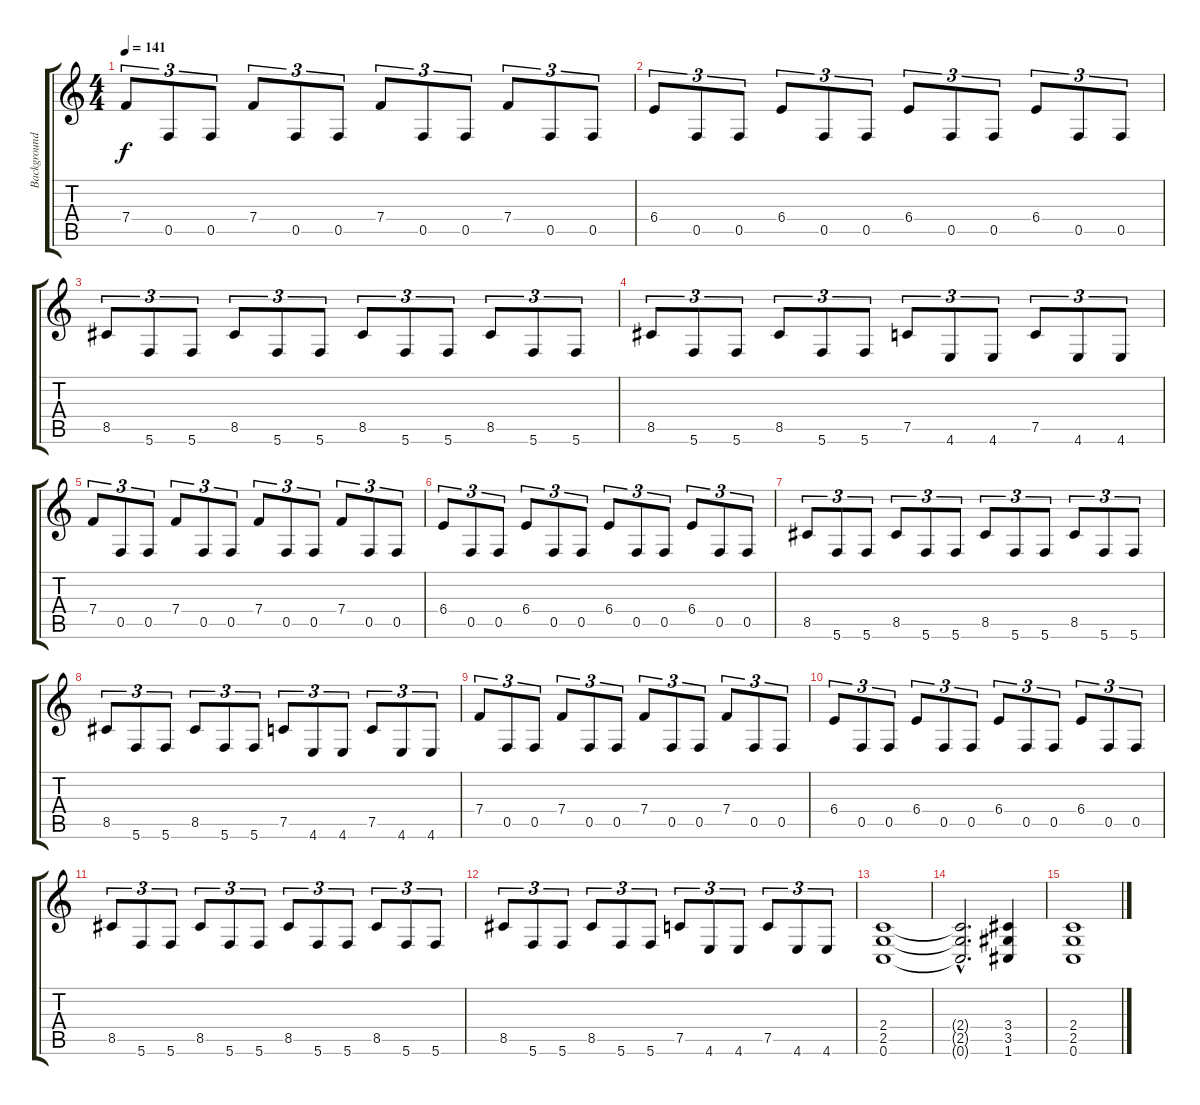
\track ("Background" "Background") {instrument distortionguitar}
\staff {score tabs}
\tuning (C4 G3 Eb3 Bb2 F2 C2) {hide}
\ts (4 4)
\tempo 141
\clef g2
\ks c
7.4.8{tu (3 2) dy f} 0.5.8{tu (3 2)} 0.5.8{tu (3 2)} 7.4.8{tu (3 2)} 0.5.8{tu (3 2)} 0.5.8{tu (3 2)} 7.4.8{tu (3 2)} 0.5.8{tu (3 2)} 0.5.8{tu (3 2)} 7.4.8{tu (3 2)} 0.5.8{tu (3 2)} 0.5.8{tu (3 2)} |
6.4.8{tu (3 2)} 0.5.8{tu (3 2)} 0.5.8{tu (3 2)} 6.4.8{tu (3 2)} 0.5.8{tu (3 2)} 0.5.8{tu (3 2)} 6.4.8{tu (3 2)} 0.5.8{tu (3 2)} 0.5.8{tu (3 2)} 6.4.8{tu (3 2)} 0.5.8{tu (3 2)} 0.5.8{tu (3 2)} |
8.5.8{tu (3 2)} 5.6.8{tu (3 2)} 5.6.8{tu (3 2)} 8.5.8{tu (3 2)} 5.6.8{tu (3 2)} 5.6.8{tu (3 2)} 8.5.8{tu (3 2)} 5.6.8{tu (3 2)} 5.6.8{tu (3 2)} 8.5.8{tu (3 2)} 5.6.8{tu (3 2)} 5.6.8{tu (3 2)} |
8.5.8{tu (3 2)} 5.6.8{tu (3 2)} 5.6.8{tu (3 2)} 8.5.8{tu (3 2)} 5.6.8{tu (3 2)} 5.6.8{tu (3 2)} 7.5.8{tu (3 2)} 4.6.8{tu (3 2)} 4.6.8{tu (3 2)} 7.5.8{tu (3 2)} 4.6.8{tu (3 2)} 4.6.8{tu (3 2)} |
7.4.8{tu (3 2)} 0.5.8{tu (3 2)} 0.5.8{tu (3 2)} 7.4.8{tu (3 2)} 0.5.8{tu (3 2)} 0.5.8{tu (3 2)} 7.4.8{tu (3 2)} 0.5.8{tu (3 2)} 0.5.8{tu (3 2)} 7.4.8{tu (3 2)} 0.5.8{tu (3 2)} 0.5.8{tu (3 2)} |
6.4.8{tu (3 2)} 0.5.8{tu (3 2)} 0.5.8{tu (3 2)} 6.4.8{tu (3 2)} 0.5.8{tu (3 2)} 0.5.8{tu (3 2)} 6.4.8{tu (3 2)} 0.5.8{tu (3 2)} 0.5.8{tu (3 2)} 6.4.8{tu (3 2)} 0.5.8{tu (3 2)} 0.5.8{tu (3 2)} |
8.5.8{tu (3 2)} 5.6.8{tu (3 2)} 5.6.8{tu (3 2)} 8.5.8{tu (3 2)} 5.6.8{tu (3 2)} 5.6.8{tu (3 2)} 8.5.8{tu (3 2)} 5.6.8{tu (3 2)} 5.6.8{tu (3 2)} 8.5.8{tu (3 2)} 5.6.8{tu (3 2)} 5.6.8{tu (3 2)} |
8.5.8{tu (3 2)} 5.6.8{tu (3 2)} 5.6.8{tu (3 2)} 8.5.8{tu (3 2)} 5.6.8{tu (3 2)} 5.6.8{tu (3 2)} 7.5.8{tu (3 2)} 4.6.8{tu (3 2)} 4.6.8{tu (3 2)} 7.5.8{tu (3 2)} 4.6.8{tu (3 2)} 4.6.8{tu (3 2)} |
7.4.8{tu (3 2)} 0.5.8{tu (3 2)} 0.5.8{tu (3 2)} 7.4.8{tu (3 2)} 0.5.8{tu (3 2)} 0.5.8{tu (3 2)} 7.4.8{tu (3 2)} 0.5.8{tu (3 2)} 0.5.8{tu (3 2)} 7.4.8{tu (3 2)} 0.5.8{tu (3 2)} 0.5.8{tu (3 2)} |
6.4.8{tu (3 2)} 0.5.8{tu (3 2)} 0.5.8{tu (3 2)} 6.4.8{tu (3 2)} 0.5.8{tu (3 2)} 0.5.8{tu (3 2)} 6.4.8{tu (3 2)} 0.5.8{tu (3 2)} 0.5.8{tu (3 2)} 6.4.8{tu (3 2)} 0.5.8{tu (3 2)} 0.5.8{tu (3 2)} |
8.5.8{tu (3 2)} 5.6.8{tu (3 2)} 5.6.8{tu (3 2)} 8.5.8{tu (3 2)} 5.6.8{tu (3 2)} 5.6.8{tu (3 2)} 8.5.8{tu (3 2)} 5.6.8{tu (3 2)} 5.6.8{tu (3 2)} 8.5.8{tu (3 2)} 5.6.8{tu (3 2)} 5.6.8{tu (3 2)} |
8.5.8{tu (3 2)} 5.6.8{tu (3 2)} 5.6.8{tu (3 2)} 8.5.8{tu (3 2)} 5.6.8{tu (3 2)} 5.6.8{tu (3 2)} 7.5.8{tu (3 2)} 4.6.8{tu (3 2)} 4.6.8{tu (3 2)} 7.5.8{tu (3 2)} 4.6.8{tu (3 2)} 4.6.8{tu (3 2)} |
(2.4 2.5 0.6).1{balance 16} |
(2.4{hac t} 2.5{hac t} 0.6{hac t}).2{d} (3.4 3.5 1.6).4 |
(2.4 2.5 0.6).1
